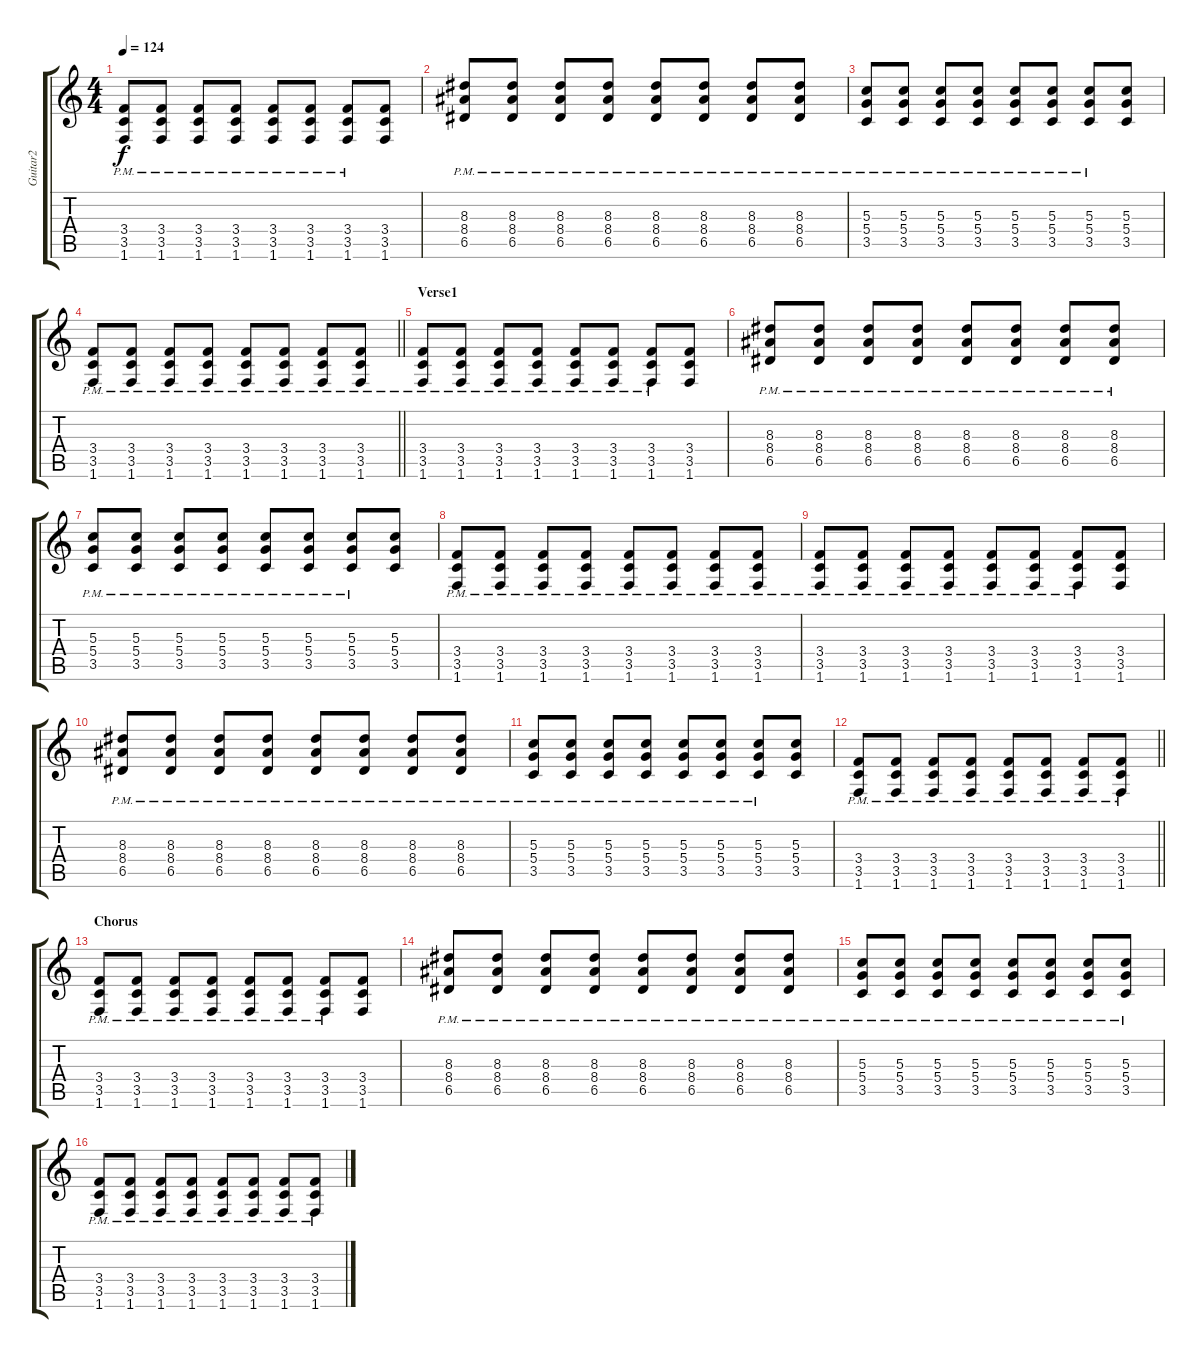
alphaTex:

\track ("Guitar2" "Guitar2") {instrument distortionguitar}
\staff {score tabs}
\tuning (E4 B3 G3 D3 A2 E2) {hide}
\ts (4 4)
\tempo 124
\clef g2
\ks c
(3.4{pm} 3.5{pm} 1.6{pm}).8{dy f} (3.4{pm} 3.5{pm} 1.6{pm}).8 (3.4{pm} 3.5{pm} 1.6{pm}).8 (3.4{pm} 3.5{pm} 1.6{pm}).8 (3.4{pm} 3.5{pm} 1.6{pm}).8 (3.4{pm} 3.5{pm} 1.6{pm}).8 (3.4{pm} 3.5{pm} 1.6{pm}).8 (3.4 3.5 1.6).8 |
(8.3{pm} 8.4{pm} 6.5{pm}).8 (8.3{pm} 8.4{pm} 6.5{pm}).8 (8.3{pm} 8.4{pm} 6.5{pm}).8 (8.3{pm} 8.4{pm} 6.5{pm}).8 (8.3{pm} 8.4{pm} 6.5{pm}).8 (8.3{pm} 8.4{pm} 6.5{pm}).8 (8.3{pm} 8.4{pm} 6.5{pm}).8 (8.3{pm} 8.4{pm} 6.5{pm}).8 |
(5.3{pm} 5.4{pm} 3.5{pm}).8 (5.3{pm} 5.4{pm} 3.5{pm}).8 (5.3{pm} 5.4{pm} 3.5{pm}).8 (5.3{pm} 5.4{pm} 3.5{pm}).8 (5.3{pm} 5.4{pm} 3.5{pm}).8 (5.3{pm} 5.4{pm} 3.5{pm}).8 (5.3{pm} 5.4{pm} 3.5{pm}).8 (5.3 5.4 3.5).8 |
\barLineRight lightlight
(3.4{pm} 3.5{pm} 1.6{pm}).8 (3.4{pm} 3.5{pm} 1.6{pm}).8 (3.4{pm} 3.5{pm} 1.6{pm}).8 (3.4{pm} 3.5{pm} 1.6{pm}).8 (3.4{pm} 3.5{pm} 1.6{pm}).8 (3.4{pm} 3.5{pm} 1.6{pm}).8 (3.4{pm} 3.5{pm} 1.6{pm}).8 (3.4{pm} 3.5{pm} 1.6{pm}).8 |
\section ("" "Verse1")
(3.4{pm} 3.5{pm} 1.6{pm}).8 (3.4{pm} 3.5{pm} 1.6{pm}).8 (3.4{pm} 3.5{pm} 1.6{pm}).8 (3.4{pm} 3.5{pm} 1.6{pm}).8 (3.4{pm} 3.5{pm} 1.6{pm}).8 (3.4{pm} 3.5{pm} 1.6{pm}).8 (3.4{pm} 3.5{pm} 1.6{pm}).8 (3.4 3.5 1.6).8 |
(8.3{pm} 8.4{pm} 6.5{pm}).8 (8.3{pm} 8.4{pm} 6.5{pm}).8 (8.3{pm} 8.4{pm} 6.5{pm}).8 (8.3{pm} 8.4{pm} 6.5{pm}).8 (8.3{pm} 8.4{pm} 6.5{pm}).8 (8.3{pm} 8.4{pm} 6.5{pm}).8 (8.3{pm} 8.4{pm} 6.5{pm}).8 (8.3{pm} 8.4{pm} 6.5{pm}).8 |
(5.3{pm} 5.4{pm} 3.5{pm}).8 (5.3{pm} 5.4{pm} 3.5{pm}).8 (5.3{pm} 5.4{pm} 3.5{pm}).8 (5.3{pm} 5.4{pm} 3.5{pm}).8 (5.3{pm} 5.4{pm} 3.5{pm}).8 (5.3{pm} 5.4{pm} 3.5{pm}).8 (5.3{pm} 5.4{pm} 3.5{pm}).8 (5.3 5.4 3.5).8 |
(3.4{pm} 3.5{pm} 1.6{pm}).8 (3.4{pm} 3.5{pm} 1.6{pm}).8 (3.4{pm} 3.5{pm} 1.6{pm}).8 (3.4{pm} 3.5{pm} 1.6{pm}).8 (3.4{pm} 3.5{pm} 1.6{pm}).8 (3.4{pm} 3.5{pm} 1.6{pm}).8 (3.4{pm} 3.5{pm} 1.6{pm}).8 (3.4{pm} 3.5{pm} 1.6{pm}).8 |
(3.4{pm} 3.5{pm} 1.6{pm}).8 (3.4{pm} 3.5{pm} 1.6{pm}).8 (3.4{pm} 3.5{pm} 1.6{pm}).8 (3.4{pm} 3.5{pm} 1.6{pm}).8 (3.4{pm} 3.5{pm} 1.6{pm}).8 (3.4{pm} 3.5{pm} 1.6{pm}).8 (3.4{pm} 3.5{pm} 1.6{pm}).8 (3.4 3.5 1.6).8 |
(8.3{pm} 8.4{pm} 6.5{pm}).8 (8.3{pm} 8.4{pm} 6.5{pm}).8 (8.3{pm} 8.4{pm} 6.5{pm}).8 (8.3{pm} 8.4{pm} 6.5{pm}).8 (8.3{pm} 8.4{pm} 6.5{pm}).8 (8.3{pm} 8.4{pm} 6.5{pm}).8 (8.3{pm} 8.4{pm} 6.5{pm}).8 (8.3{pm} 8.4{pm} 6.5{pm}).8 |
(5.3{pm} 5.4{pm} 3.5{pm}).8 (5.3{pm} 5.4{pm} 3.5{pm}).8 (5.3{pm} 5.4{pm} 3.5{pm}).8 (5.3{pm} 5.4{pm} 3.5{pm}).8 (5.3{pm} 5.4{pm} 3.5{pm}).8 (5.3{pm} 5.4{pm} 3.5{pm}).8 (5.3{pm} 5.4{pm} 3.5{pm}).8 (5.3 5.4 3.5).8 |
\barLineRight lightlight
(3.4{pm} 3.5{pm} 1.6{pm}).8 (3.4{pm} 3.5{pm} 1.6{pm}).8 (3.4{pm} 3.5{pm} 1.6{pm}).8 (3.4{pm} 3.5{pm} 1.6{pm}).8 (3.4{pm} 3.5{pm} 1.6{pm}).8 (3.4{pm} 3.5{pm} 1.6{pm}).8 (3.4{pm} 3.5{pm} 1.6{pm}).8 (3.4{pm} 3.5{pm} 1.6{pm}).8 |
\section ("" "Chorus")
(3.4{pm} 3.5{pm} 1.6{pm}).8 (3.4{pm} 3.5{pm} 1.6{pm}).8 (3.4{pm} 3.5{pm} 1.6{pm}).8 (3.4{pm} 3.5{pm} 1.6{pm}).8 (3.4{pm} 3.5{pm} 1.6{pm}).8 (3.4{pm} 3.5{pm} 1.6{pm}).8 (3.4{pm} 3.5{pm} 1.6{pm}).8 (3.4 3.5 1.6).8 |
(8.3{pm} 8.4{pm} 6.5{pm}).8 (8.3{pm} 8.4{pm} 6.5{pm}).8 (8.3{pm} 8.4{pm} 6.5{pm}).8 (8.3{pm} 8.4{pm} 6.5{pm}).8 (8.3{pm} 8.4{pm} 6.5{pm}).8 (8.3{pm} 8.4{pm} 6.5{pm}).8 (8.3{pm} 8.4{pm} 6.5{pm}).8 (8.3{pm} 8.4{pm} 6.5{pm}).8 |
(5.3{pm} 5.4{pm} 3.5{pm}).8 (5.3{pm} 5.4{pm} 3.5{pm}).8 (5.3{pm} 5.4{pm} 3.5{pm}).8 (5.3{pm} 5.4{pm} 3.5{pm}).8 (5.3{pm} 5.4{pm} 3.5{pm}).8 (5.3{pm} 5.4{pm} 3.5{pm}).8 (5.3{pm} 5.4{pm} 3.5{pm}).8 (5.3{pm} 5.4{pm} 3.5{pm}).8 |
(3.4{pm} 3.5{pm} 1.6{pm}).8 (3.4{pm} 3.5{pm} 1.6{pm}).8 (3.4{pm} 3.5{pm} 1.6{pm}).8 (3.4{pm} 3.5{pm} 1.6{pm}).8 (3.4{pm} 3.5{pm} 1.6{pm}).8 (3.4{pm} 3.5{pm} 1.6{pm}).8 (3.4{pm} 3.5{pm} 1.6{pm}).8 (3.4{pm} 3.5{pm} 1.6{pm}).8
